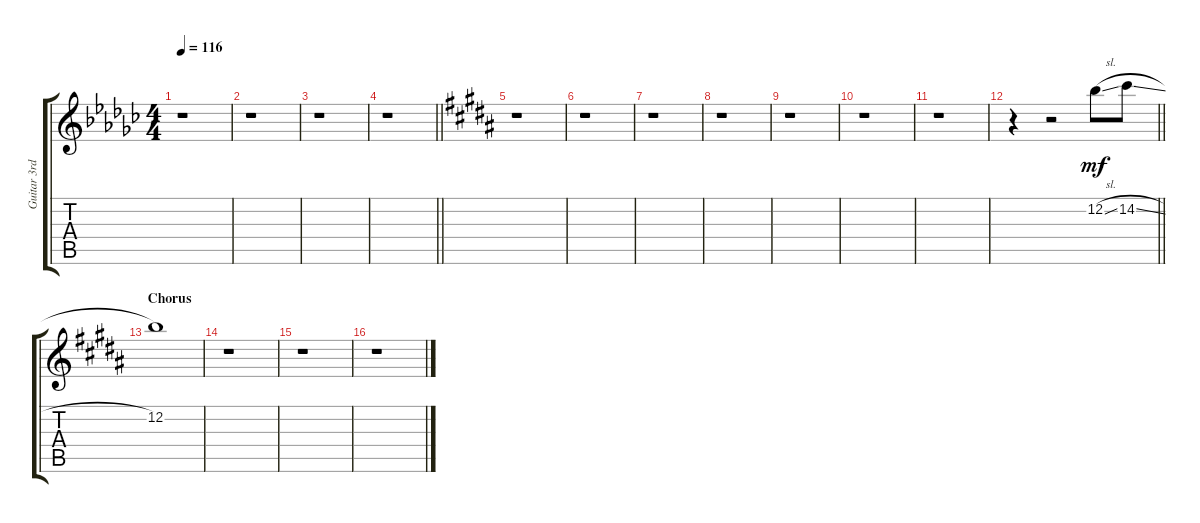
\track ("Guitar 3rd" "Guitar 3rd") {instrument distortionguitar}
\staff {score tabs}
\tuning (E4 B3 G3 D3 A2 E2) {hide}
\ts (4 4)
\tempo 116
\clef g2
\ks gb
r.1{dy mf} |
r.1 |
r.1 |
\barLineRight lightlight
r.1 |
\ks b
r.1 |
\ks g#minor
r.1 |
r.1 |
r.1 |
\ks b
r.1 |
\ks g#minor
r.1 |
r.1 |
\barLineRight lightlight
\ks b
r.4 r.2 12.2{sl}.8 14.2{sl}.8 |
\section ("" "Chorus")
\ks g#minor
12.2.1 |
r.1 |
\ks b
r.1 |
\ks g#minor
r.1
